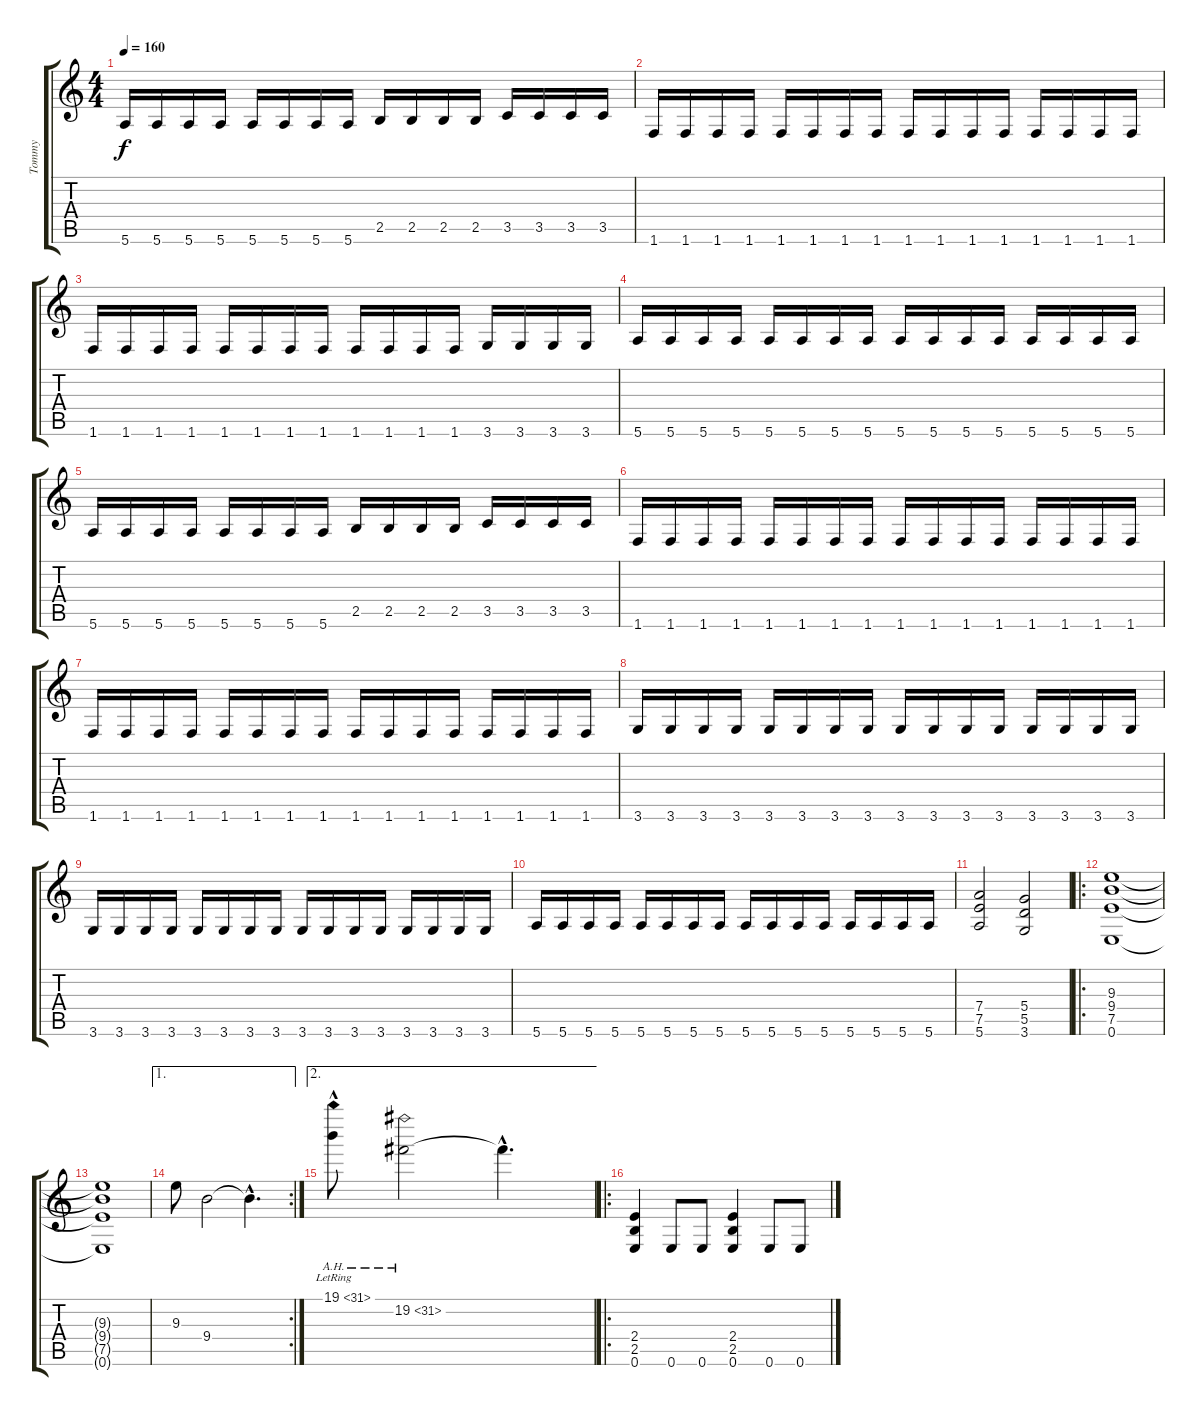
\track ("Tommy" "Tommy") {instrument distortionguitar}
\staff {score tabs}
\tuning (E4 B3 G3 D3 A2 E2) {hide}
\ts (4 4)
\tempo 160
\clef g2
\ks c
5.6.16{dy f} 5.6.16 5.6.16 5.6.16 5.6.16 5.6.16 5.6.16 5.6.16 2.5.16 2.5.16 2.5.16 2.5.16 3.5.16 3.5.16 3.5.16 3.5.16 |
1.6.16 1.6.16 1.6.16 1.6.16 1.6.16 1.6.16 1.6.16 1.6.16 1.6.16 1.6.16 1.6.16 1.6.16 1.6.16 1.6.16 1.6.16 1.6.16 |
1.6.16 1.6.16 1.6.16 1.6.16 1.6.16 1.6.16 1.6.16 1.6.16 1.6.16 1.6.16 1.6.16 1.6.16 3.6.16 3.6.16 3.6.16 3.6.16 |
5.6.16 5.6.16 5.6.16 5.6.16 5.6.16 5.6.16 5.6.16 5.6.16 5.6.16 5.6.16 5.6.16 5.6.16 5.6.16 5.6.16 5.6.16 5.6.16 |
5.6.16 5.6.16 5.6.16 5.6.16 5.6.16 5.6.16 5.6.16 5.6.16 2.5.16 2.5.16 2.5.16 2.5.16 3.5.16 3.5.16 3.5.16 3.5.16 |
1.6.16 1.6.16 1.6.16 1.6.16 1.6.16 1.6.16 1.6.16 1.6.16 1.6.16 1.6.16 1.6.16 1.6.16 1.6.16 1.6.16 1.6.16 1.6.16 |
1.6.16 1.6.16 1.6.16 1.6.16 1.6.16 1.6.16 1.6.16 1.6.16 1.6.16 1.6.16 1.6.16 1.6.16 1.6.16 1.6.16 1.6.16 1.6.16 |
3.6.16 3.6.16 3.6.16 3.6.16 3.6.16 3.6.16 3.6.16 3.6.16 3.6.16 3.6.16 3.6.16 3.6.16 3.6.16 3.6.16 3.6.16 3.6.16 |
3.6.16 3.6.16 3.6.16 3.6.16 3.6.16 3.6.16 3.6.16 3.6.16 3.6.16 3.6.16 3.6.16 3.6.16 3.6.16 3.6.16 3.6.16 3.6.16 |
5.6.16 5.6.16 5.6.16 5.6.16 5.6.16 5.6.16 5.6.16 5.6.16 5.6.16 5.6.16 5.6.16 5.6.16 5.6.16 5.6.16 5.6.16 5.6.16 |
(7.4 7.5 5.6).2 (5.4 5.5 3.6).2 |
\ro
(9.3 9.4 7.5 0.6).1 |
(9.3{t} 9.4{t} 7.5{t} 0.6{t}).1 |
\ae 1
\rc 2
9.3.8 9.4.2 9.4{hac t}.4{d} |
\ae 2
19.1{ah 12 hac lr}.8 19.2{ah 12}.2 19.2{hac t}.4{d} |
\ro
(2.4 2.5 0.6).4 0.6.8 0.6.8 (2.4 2.5 0.6).4 0.6.8 0.6.8
